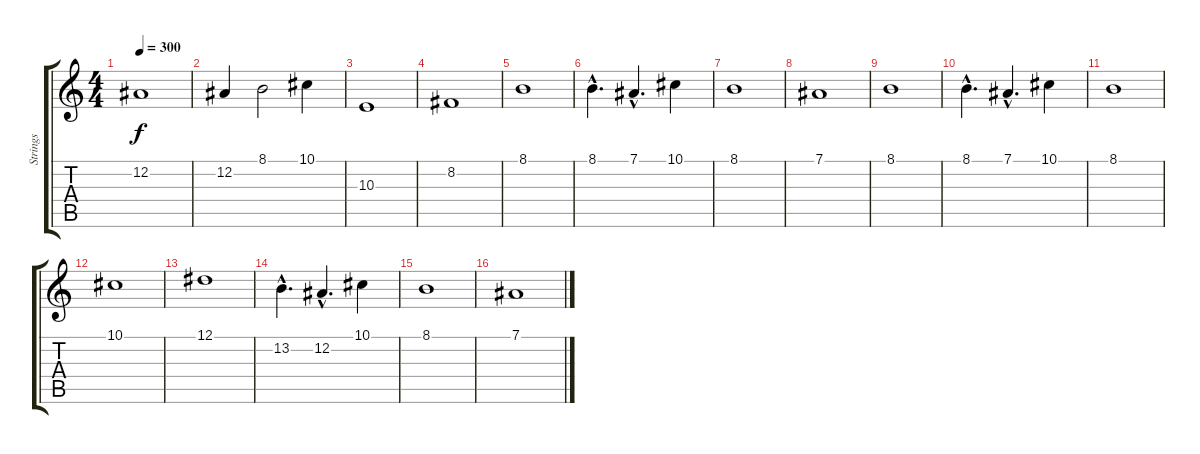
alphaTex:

\track ("Strings" "Strings") {instrument stringensemble1}
\staff {score tabs}
\tuning (Eb4 Bb3 Gb3 Db3 Ab2 Eb2) {hide}
\ts (4 4)
\tempo 300
\clef g2
\ks c
12.2.1{dy f} |
12.2.4 8.1.2 10.1.4 |
10.3.1 |
8.2.1 |
8.1.1 |
8.1{hac}.4{d} 7.1{hac}.4{d} 10.1.4 |
8.1.1 |
7.1.1 |
8.1.1 |
8.1{hac}.4{d} 7.1{hac}.4{d} 10.1.4 |
8.1.1 |
10.1.1 |
12.1.1 |
13.2{hac}.4{d} 12.2{hac}.4{d} 10.1.4 |
8.1.1 |
7.1.1
